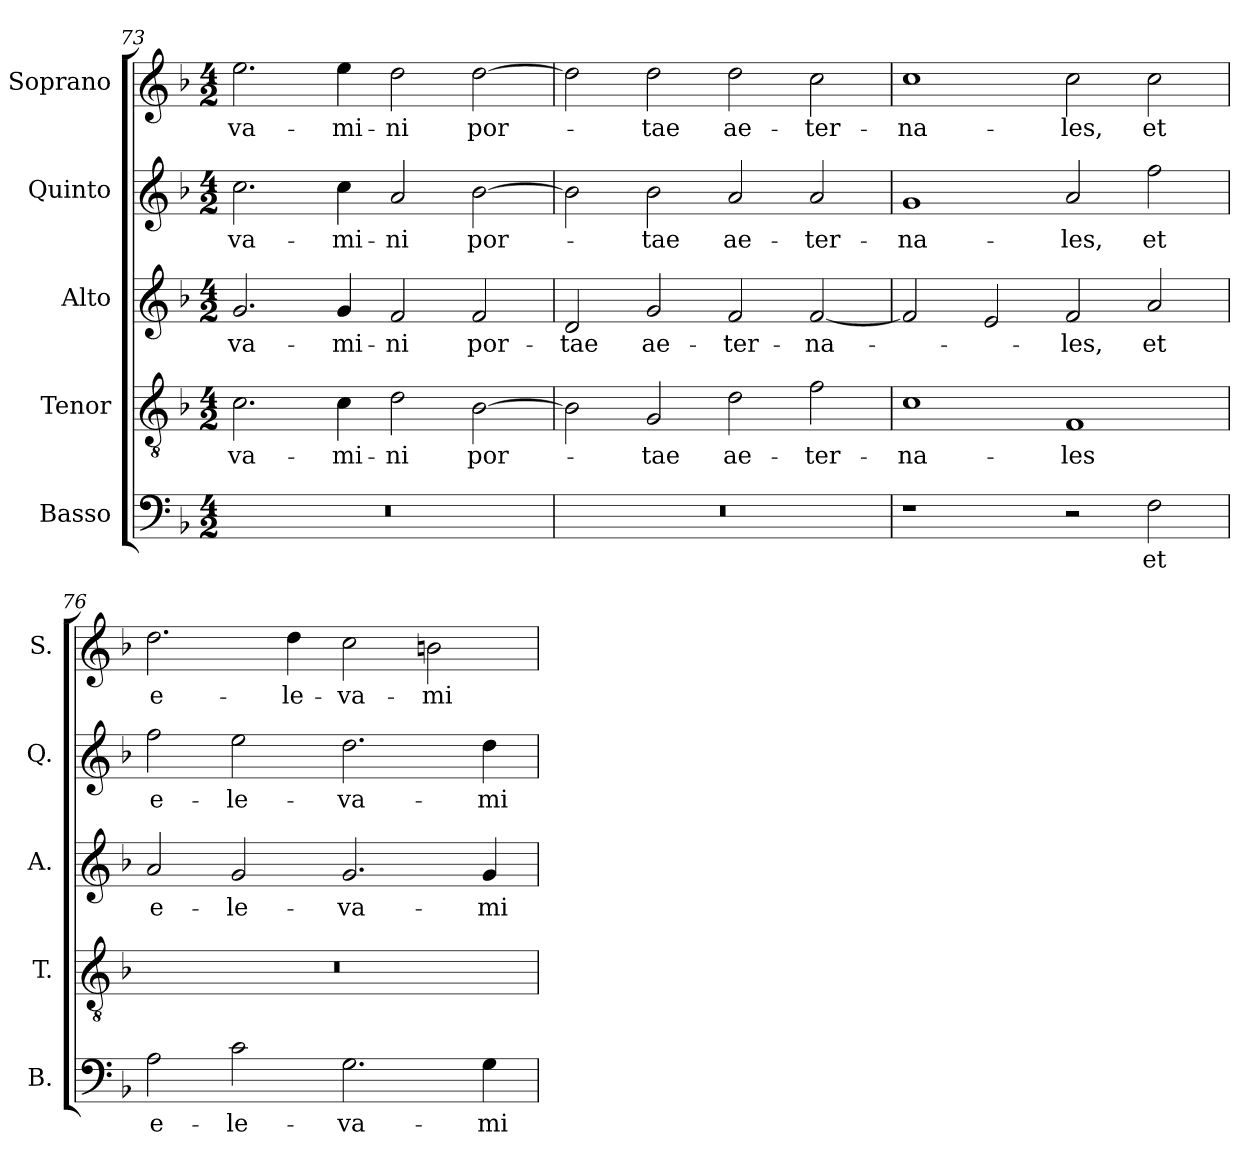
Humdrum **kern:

**kern	**text	**kern	**text	**kern	**text	**kern	**text	**kern	**text
*part5	*part5	*part4	*part4	*part3	*part3	*part2	*part2	*part1	*part1
*staff5	*staff5	*staff4	*staff4	*staff3	*staff3	*staff2	*staff2	*staff1	*staff1
*I"Basso	*	*I"Tenor	*	*I"Alto	*	*I"Quinto	*	*I"Soprano	*
*I'B.	*	*I'T.	*	*I'A.	*	*I'Q.	*	*I'S.	*
!!LO:LB:g=z
*clefF4	*	*clefGv2	*	*clefG2	*	*clefG2	*	*clefG2	*
*	*	*ITrd7c12	*	*	*	*	*	*	*
*k[b-]	*	*k[b-]	*	*k[b-]	*	*k[b-]	*	*k[b-]	*
*F:	*	*F:	*	*F:	*	*F:	*	*F:	*
*M4/2	*	*M4/2	*	*M4/2	*	*M4/2	*	*M4/2	*
=73	=73	=73	=73	=73	=73	=73	=73	=73	=73
!LO:N:vis=1	!	!	!	!	!	!	!	!	!
!	!	!	!LO:LY:b:color=#000000	!	!	!	!	!	!
!	!	!	!	!	!LO:LY:b:color=#000000	!	!	!	!
!	!	!	!	!	!	!	!LO:LY:b:color=#000000	!	!
!	!	!	!	!	!	!	!	!	!LO:LY:b:color=#000000
0r	.	2.Ci\	-va-	2.gi/	-va-	2.cci\	-va-	2.eei\	-va-
!	!	!	!LO:LY:b:color=#000000	!	!	!	!	!	!
!	!	!	!	!	!LO:LY:b:color=#000000	!	!	!	!
!	!	!	!	!	!	!	!LO:LY:b:color=#000000	!	!
!	!	!	!	!	!	!	!	!	!LO:LY:b:color=#000000
.	.	4Ci\	-mi-	4gi/	-mi-	4cci\	-mi-	4eei\	-mi-
!	!	!	!LO:LY:b:color=#000000	!	!	!	!	!	!
!	!	!	!	!	!LO:LY:b:color=#000000	!	!	!	!
!	!	!	!	!	!	!	!LO:LY:b:color=#000000	!	!
!	!	!	!	!	!	!	!	!	!LO:LY:b:color=#000000
.	.	2Di\	-ni	2fi/	-ni	2ai/	-ni	2ddi\	-ni
!	!	!	!LO:LY:b:color=#000000	!	!	!	!	!	!
!	!	!	!	!	!LO:LY:b:color=#000000	!	!	!	!
!	!	!	!	!	!	!	!LO:LY:b:color=#000000	!	!
!	!	!	!	!	!	!	!	!	!LO:LY:b:color=#000000
.	.	[2BB-i\	por-	2fi/	por-	[2b-i\	por-	[2ddi\	por-
=74	=74	=74	=74	=74	=74	=74	=74	=74	=74
!LO:N:vis=1	!	!	!	!	!	!	!	!	!
!	!	!	!	!	!LO:LY:b:color=#000000	!	!	!	!
0r	.	2BB-i\]	.	2di/	-tae	2b-i\]	.	2ddi\]	.
!	!	!	!LO:LY:b:color=#000000	!	!	!	!	!	!
!	!	!	!	!	!LO:LY:b:color=#000000	!	!	!	!
!	!	!	!	!	!	!	!LO:LY:b:color=#000000	!	!
!	!	!	!	!	!	!	!	!	!LO:LY:b:color=#000000
.	.	2GGi/	-tae	2gi/	ae-	2b-i\	-tae	2ddi\	-tae
!	!	!	!LO:LY:b:color=#000000	!	!	!	!	!	!
!	!	!	!	!	!LO:LY:b:color=#000000	!	!	!	!
!	!	!	!	!	!	!	!LO:LY:b:color=#000000	!	!
!	!	!	!	!	!	!	!	!	!LO:LY:b:color=#000000
.	.	2Di\	ae-	2fi/	-ter-	2ai/	ae-	2ddi\	ae-
!	!	!	!LO:LY:b:color=#000000	!	!	!	!	!	!
!	!	!	!	!	!LO:LY:b:color=#000000	!	!	!	!
!	!	!	!	!	!	!	!LO:LY:b:color=#000000	!	!
!	!	!	!	!	!	!	!	!	!LO:LY:b:color=#000000
.	.	2Fi\	-ter-	[2fi/	-na-	2ai/	-ter-	2cci\	-ter-
=75	=75	=75	=75	=75	=75	=75	=75	=75	=75
!	!	!	!LO:LY:b:color=#000000	!	!	!	!	!	!
!	!	!	!	!	!	!	!LO:LY:b:color=#000000	!	!
!	!	!	!	!	!	!	!	!	!LO:LY:b:color=#000000
1r	.	1Ci	-na-	2fi/]	.	1gi	-na-	1cci	-na-
.	.	.	.	2ei/	.	.	.	.	.
!	!	!	!LO:LY:b:color=#000000	!	!	!	!	!	!
!	!	!	!	!	!LO:LY:b:color=#000000	!	!	!	!
!	!	!	!	!	!	!	!LO:LY:b:color=#000000	!	!
!	!	!	!	!	!	!	!	!	!LO:LY:b:color=#000000
2r	.	1FFi	-les	2fi/	-les,	2ai/	-les,	2cci\	-les,
!	!LO:LY:b:color=#000000	!	!	!	!	!	!	!	!
!	!	!	!	!	!LO:LY:b:color=#000000	!	!	!	!
!	!	!	!	!	!	!	!LO:LY:b:color=#000000	!	!
!	!	!	!	!	!	!	!	!	!LO:LY:b:color=#000000
2Fi\	et	.	.	2ai/	et	2ffi\	et	2cci\	et
=76	=76	=76	=76	=76	=76	=76	=76	=76	=76
!	!LO:LY:b:color=#000000	!LO:N:vis=1	!	!	!	!	!	!	!
!	!	!	!	!	!LO:LY:b:color=#000000	!	!	!	!
!	!	!	!	!	!	!	!LO:LY:b:color=#000000	!	!
!	!	!	!	!	!	!	!	!	!LO:LY:b:color=#000000
2Ai\	e-	0r	.	2ai/	e-	2ffi\	e-	2.ddi\	e-
!	!LO:LY:b:color=#000000	!	!	!	!	!	!	!	!
!	!	!	!	!	!LO:LY:b:color=#000000	!	!	!	!
!	!	!	!	!	!	!	!LO:LY:b:color=#000000	!	!
2ci\	-le-	.	.	2gi/	-le-	2eei\	-le-	.	.
!	!	!	!	!	!	!	!	!	!LO:LY:b:color=#000000
.	.	.	.	.	.	.	.	4ddi\	-le-
!	!LO:LY:b:color=#000000	!	!	!	!	!	!	!	!
!	!	!	!	!	!LO:LY:b:color=#000000	!	!	!	!
!	!	!	!	!	!	!	!LO:LY:b:color=#000000	!	!
!	!	!	!	!	!	!	!	!	!LO:LY:b:color=#000000
2.Gi\	-va-	.	.	2.gi/	-va-	2.ddi\	-va-	2cci\	-va-
!	!	!	!	!	!	!	!	!	!LO:LY:b:color=#000000
.	.	.	.	.	.	.	.	2bni\	-mi-
!	!LO:LY:b:color=#000000	!	!	!	!	!	!	!	!
!	!	!	!	!	!LO:LY:b:color=#000000	!	!	!	!
!	!	!	!	!	!	!	!LO:LY:b:color=#000000	!	!
4Gi\	-mi-	.	.	4gi/	-mi-	4ddi\	-mi-	.	.
=	=	=	=	=	=	=	=	=	=
*-	*-	*-	*-	*-	*-	*-	*-	*-	*-
